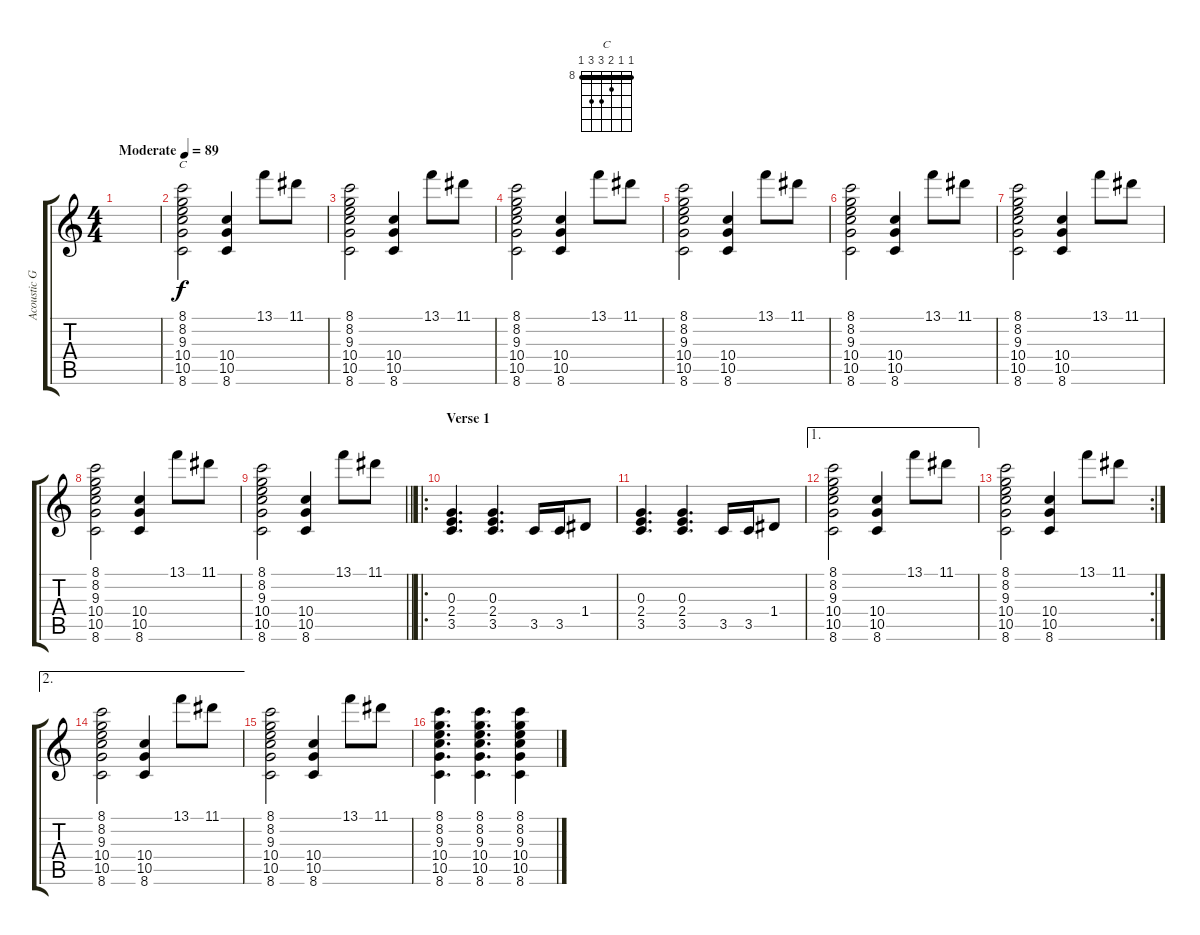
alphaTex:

\track ("Acoustic Guitar 2" "Acoustic G") {instrument acousticguitarsteel}
\staff {score tabs}
\tuning (E4 B3 G3 D3 A2 E2) {hide}
\chord ("C" 8 8 9 10 10 8) {firstfret 8 barre 8}
\ts (4 4)
\tempo (89 "Moderate")
\clef g2
\ks c
|
(8.1 8.2 9.3 10.4 10.5 8.6).2{ch "C"} (10.4 10.5 8.6).4 13.1.8 11.1.8 |
(8.1 8.2 9.3 10.4 10.5 8.6).2 (10.4 10.5 8.6).4 13.1.8 11.1.8 |
(8.1 8.2 9.3 10.4 10.5 8.6).2 (10.4 10.5 8.6).4 13.1.8 11.1.8 |
(8.1 8.2 9.3 10.4 10.5 8.6).2 (10.4 10.5 8.6).4 13.1.8 11.1.8 |
(8.1 8.2 9.3 10.4 10.5 8.6).2 (10.4 10.5 8.6).4 13.1.8 11.1.8 |
(8.1 8.2 9.3 10.4 10.5 8.6).2 (10.4 10.5 8.6).4 13.1.8 11.1.8 |
(8.1 8.2 9.3 10.4 10.5 8.6).2 (10.4 10.5 8.6).4 13.1.8 11.1.8 |
\barLineRight lightlight
(8.1 8.2 9.3 10.4 10.5 8.6).2 (10.4 10.5 8.6).4 13.1.8 11.1.8 |
\ro
\section ("" "Verse 1")
(0.3 2.4 3.5).4{d} (0.3 2.4 3.5).4{d} 3.5.16 3.5.16 1.4.8 |
(0.3 2.4 3.5).4{d} (0.3 2.4 3.5).4{d} 3.5.16 3.5.16 1.4.8 |
\ae 1
(8.1 8.2 9.3 10.4 10.5 8.6).2 (10.4 10.5 8.6).4 13.1.8 11.1.8 |
\rc 2
(8.1 8.2 9.3 10.4 10.5 8.6).2 (10.4 10.5 8.6).4 13.1.8 11.1.8 |
\ae 2
(8.1 8.2 9.3 10.4 10.5 8.6).2 (10.4 10.5 8.6).4 13.1.8 11.1.8 |
(8.1 8.2 9.3 10.4 10.5 8.6).2 (10.4 10.5 8.6).4 13.1.8 11.1.8 |
(8.1 8.2 9.3 10.4 10.5 8.6).4{d} (8.1 8.2 9.3 10.4 10.5 8.6).4{d} (8.1 8.2 9.3 10.4 10.5 8.6).4
